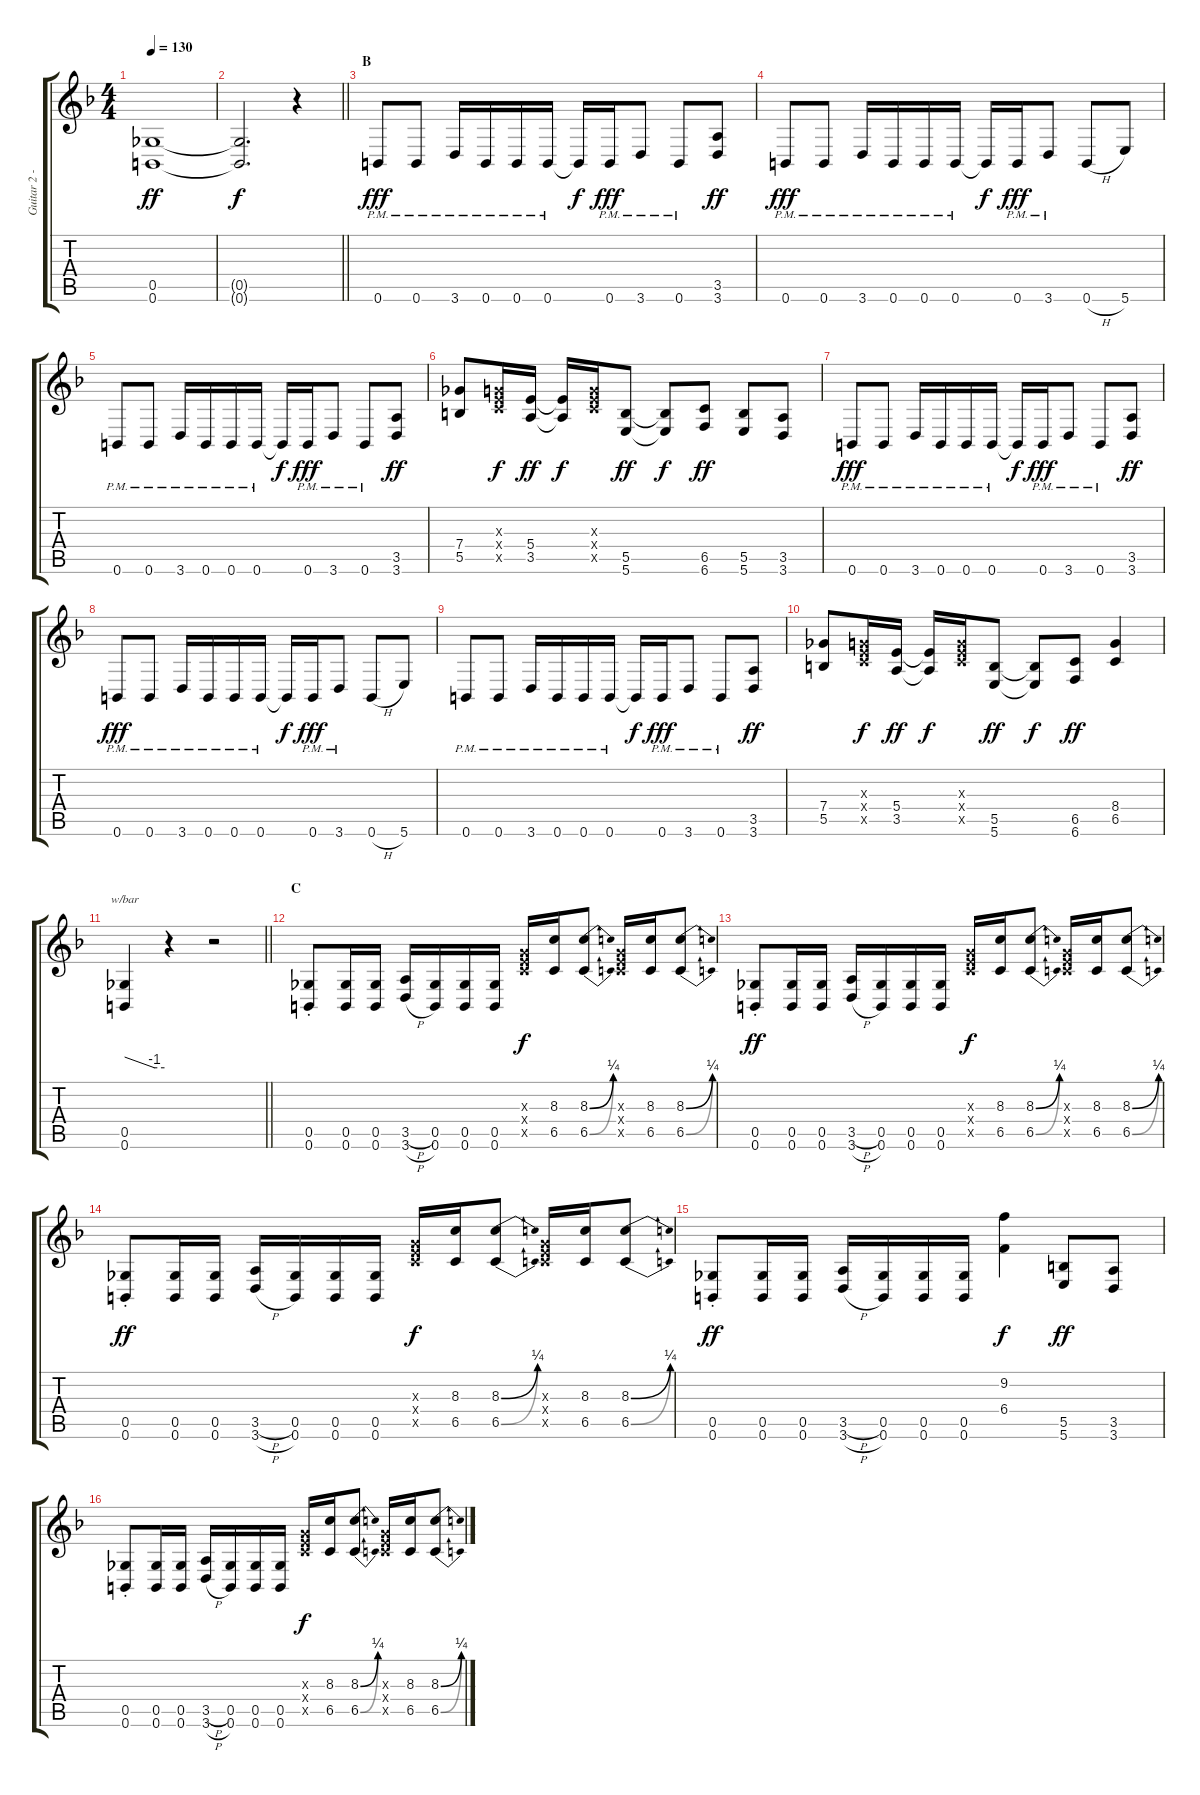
\track ("Guitar 2 - Aoi" "Guitar 2 -") {instrument distortionguitar}
\staff {score tabs}
\tuning (Db4 Ab3 E3 B2 Gb2 B1) {hide}
\ts (4 4)
\tempo 130
\clef g2
\ks f
(0.5 0.6).1{dy ff} |
\barLineRight lightlight
(0.5{t} 0.6{t}).2{d dy f} r.4 |
\section ("" "B")
0.6{pm}.8{dy fff} 0.6{pm}.8 3.6{pm}.16 0.6{pm}.16 0.6{pm}.16 0.6{pm}.16 0.6{t}.16{dy f} 0.6{pm}.16{dy fff} 3.6{pm}.8 0.6{pm}.8 (3.5 3.6).8{dy ff} |
0.6{pm}.8{dy fff} 0.6{pm}.8 3.6{pm}.16 0.6{pm}.16 0.6{pm}.16 0.6{pm}.16 0.6{t}.16{dy f} 0.6{pm}.16{dy fff} 3.6{pm}.8 0.6{h}.8 5.6.8 |
0.6{pm}.8 0.6{pm}.8 3.6{pm}.16 0.6{pm}.16 0.6{pm}.16 0.6{pm}.16 0.6{t}.16{dy f} 0.6{pm}.16{dy fff} 3.6{pm}.8 0.6{pm}.8 (3.5 3.6).8{dy ff} |
(7.4 5.5).8 (3.3{x} 5.4{x} 6.5{x}).16{dy f} (5.4 3.5).16{dy ff} (5.4{t} 3.5{t}).16{dy f} (3.3{x} 5.4{x} 6.5{x}).16 (5.5 5.6).8{dy ff} (5.5{t} 5.6{t}).8{dy f} (6.5 6.6).8{dy ff} (5.5 5.6).8 (3.5 3.6).8 |
0.6{pm}.8{dy fff} 0.6{pm}.8 3.6{pm}.16 0.6{pm}.16 0.6{pm}.16 0.6{pm}.16 0.6{t}.16{dy f} 0.6{pm}.16{dy fff} 3.6{pm}.8 0.6{pm}.8 (3.5 3.6).8{dy ff} |
0.6{pm}.8{dy fff} 0.6{pm}.8 3.6{pm}.16 0.6{pm}.16 0.6{pm}.16 0.6{pm}.16 0.6{t}.16{dy f} 0.6{pm}.16{dy fff} 3.6{pm}.8 0.6{h}.8 5.6.8 |
0.6{pm}.8 0.6{pm}.8 3.6{pm}.16 0.6{pm}.16 0.6{pm}.16 0.6{pm}.16 0.6{t}.16{dy f} 0.6{pm}.16{dy fff} 3.6{pm}.8 0.6{pm}.8 (3.5 3.6).8{dy ff} |
(7.4 5.5).8 (3.3{x} 5.4{x} 6.5{x}).16{dy f} (5.4 3.5).16{dy ff} (5.4{t} 3.5{t}).16{dy f} (3.3{x} 5.4{x} 6.5{x}).16 (5.5 5.6).8{dy ff} (5.5{t} 5.6{t}).8{dy f} (6.5 6.6).8{dy ff} (8.4 6.5).4 |
\barLineRight lightlight
(0.5 0.6).4{tbe (custom default 0 0 45 -4 60 -4)} r.4 r.2 |
\section ("" "C")
(0.5{st} 0.6{st}).8 (0.5 0.6).16 (0.5 0.6).16 (3.5{h} 3.6{h}).16 (0.5 0.6).16 (0.5 0.6).16 (0.5 0.6).16 (3.3{x} 5.4{x} 6.5{x}).16{dy f} (8.3 6.5).16 (8.3{be (bend 0 0 60 1)} 6.5{be (bend 0 0 60 1)}).8 (3.3{x} 5.4{x} 6.5{x}).16 (8.3 6.5).16 (8.3{be (bend 0 0 60 1)} 6.5{be (bend 0 0 60 1)}).8 |
(0.5{st} 0.6{st}).8{dy ff} (0.5 0.6).16 (0.5 0.6).16 (3.5{h} 3.6{h}).16 (0.5 0.6).16 (0.5 0.6).16 (0.5 0.6).16 (3.3{x} 5.4{x} 6.5{x}).16{dy f} (8.3 6.5).16 (8.3{be (bend 0 0 60 1)} 6.5{be (bend 0 0 60 1)}).8 (3.3{x} 5.4{x} 6.5{x}).16 (8.3 6.5).16 (8.3{be (bend 0 0 60 1)} 6.5{be (bend 0 0 60 1)}).8 |
(0.5{st} 0.6{st}).8{dy ff} (0.5 0.6).16 (0.5 0.6).16 (3.5{h} 3.6{h}).16 (0.5 0.6).16 (0.5 0.6).16 (0.5 0.6).16 (3.3{x} 5.4{x} 6.5{x}).16{dy f} (8.3 6.5).16 (8.3{be (bend 0 0 60 1)} 6.5{be (bend 0 0 60 1)}).8 (3.3{x} 5.4{x} 6.5{x}).16 (8.3 6.5).16 (8.3{be (bend 0 0 60 1)} 6.5{be (bend 0 0 60 1)}).8 |
(0.5{st} 0.6{st}).8{dy ff} (0.5 0.6).16 (0.5 0.6).16 (3.5{h} 3.6{h}).16 (0.5 0.6).16 (0.5 0.6).16 (0.5 0.6).16 (9.2 6.4).4{dy f} (5.5 5.6).8{dy ff} (3.5 3.6).8 |
(0.5{st} 0.6{st}).8 (0.5 0.6).16 (0.5 0.6).16 (3.5{h} 3.6{h}).16 (0.5 0.6).16 (0.5 0.6).16 (0.5 0.6).16 (3.3{x} 5.4{x} 6.5{x}).16{dy f} (8.3 6.5).16 (8.3{be (bend 0 0 60 1)} 6.5{be (bend 0 0 60 1)}).8 (3.3{x} 5.4{x} 6.5{x}).16 (8.3 6.5).16 (8.3{be (bend 0 0 60 1)} 6.5{be (bend 0 0 60 1)}).8
